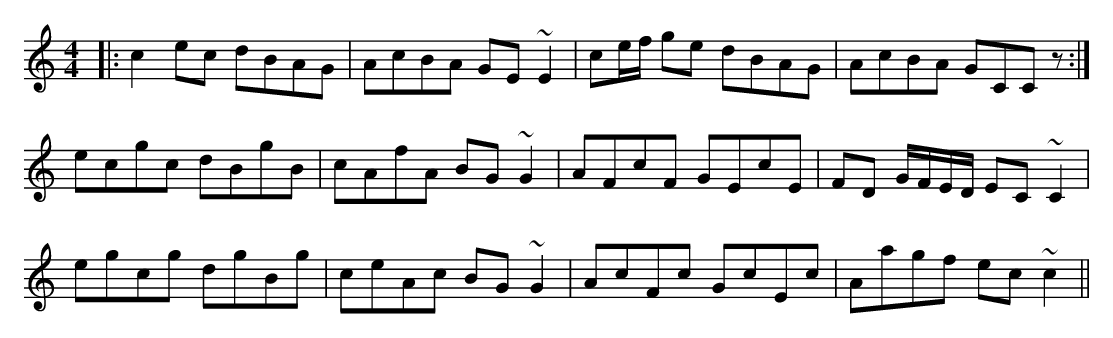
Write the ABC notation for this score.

X:1
M:4/4
K:C
|:c2 ec dBAG|AcBA GE ~E2|ce/f/ ge dBAG|AcBA GCCz:|
ecgc dBgB|cAfA BG~G2|AFcF GEcE|FD G/F/E/D/ EC~C2|
egcg dgBg|ceAc BG~G2|AcFc GcEc|Aagf ec~c2||
